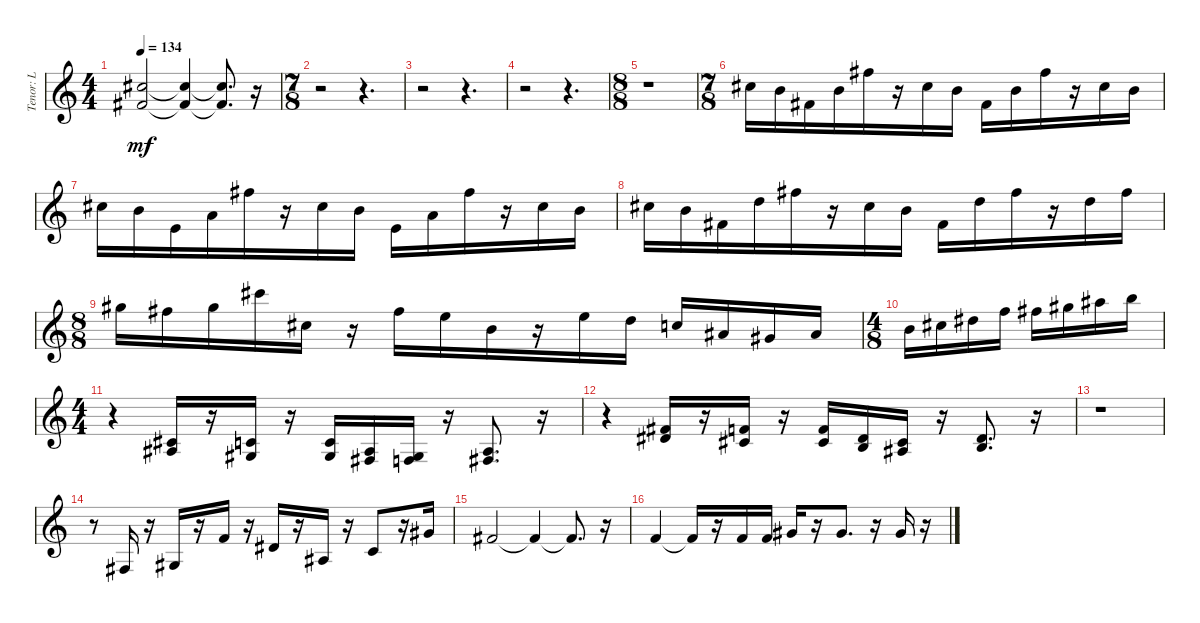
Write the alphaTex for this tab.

\track ("Tenor: L" "Tenor: L") {instrument trumpet}
\staff {score}
\tuning (E4 B3 G3 D3 A2 E2 B1) {hide}
\ts (4 4)
\tempo 134
\clef g2
\ks c
(2.1 14.2).2{dy mf} (2.1{t} 14.2{t}).4 (2.1{t} 14.2{t}).8{d} r.16 |
\ts (7 8)
r.2 r.4{d} |
r.2 r.4{d} |
r.2 r.4{d} |
\ts (8 8)
r.1 |
\ts (7 8)
9.1.16 7.1.16 2.1.16 7.1.16 14.1.16 r.16 9.1.16 7.1.16 2.1.16 7.1.16 14.1.16 r.16 9.1.16 7.1.16 |
9.1.16 7.1.16 0.1.16 5.1.16 14.1.16 r.16 9.1.16 7.1.16 0.1.16 5.1.16 14.1.16 r.16 9.1.16 7.1.16 |
9.1.16 7.1.16 2.1.16 10.1.16 14.1.16 r.16 9.1.16 7.1.16 2.1.16 10.1.16 14.1.16 r.16 10.1.16 14.1.16 |
\ts (8 8)
16.1.16 14.1.16 16.1.16 21.1.16 9.1.16 r.16 14.1.16 12.1.16 7.1.16 r.16 12.1.16 10.1.16 8.1.16 6.1.16 4.1.16 6.1.16 |
\ts (4 8)
7.1.16 9.1.16 11.1.16 13.1.16 14.1.16 16.1.16 18.1.16 19.1.16 |
\ts (4 4)
r.4 (2.2 3.3).16 r.16 (1.2 1.3).16 r.16 (1.2 1.3).16 (3.3 4.4).16 (1.3 3.4).16 r.16 (3.3 4.4).8{d} r.16 |
r.4 (2.1 4.2).16 r.16 (1.1 2.2).16 r.16 (1.1 2.2).16 (0.2 8.3).16 (2.2 3.3).16 r.16 (0.2 8.3).8{d} r.16 |
r.1 |
r.8 4.4.16 r.16 1.3.16 r.16 1.1.16 r.16 4.2.16 r.16 3.3.16 r.16 1.2.8 r.16 4.1.16 |
2.1.2 2.1{t}.4 2.1{t}.8{d} r.16 |
1.1.4 1.1{t}.16 r.16 1.1.16 1.1.16 4.1.16 r.16 4.1.8{d} r.16 4.1.16 r.16
